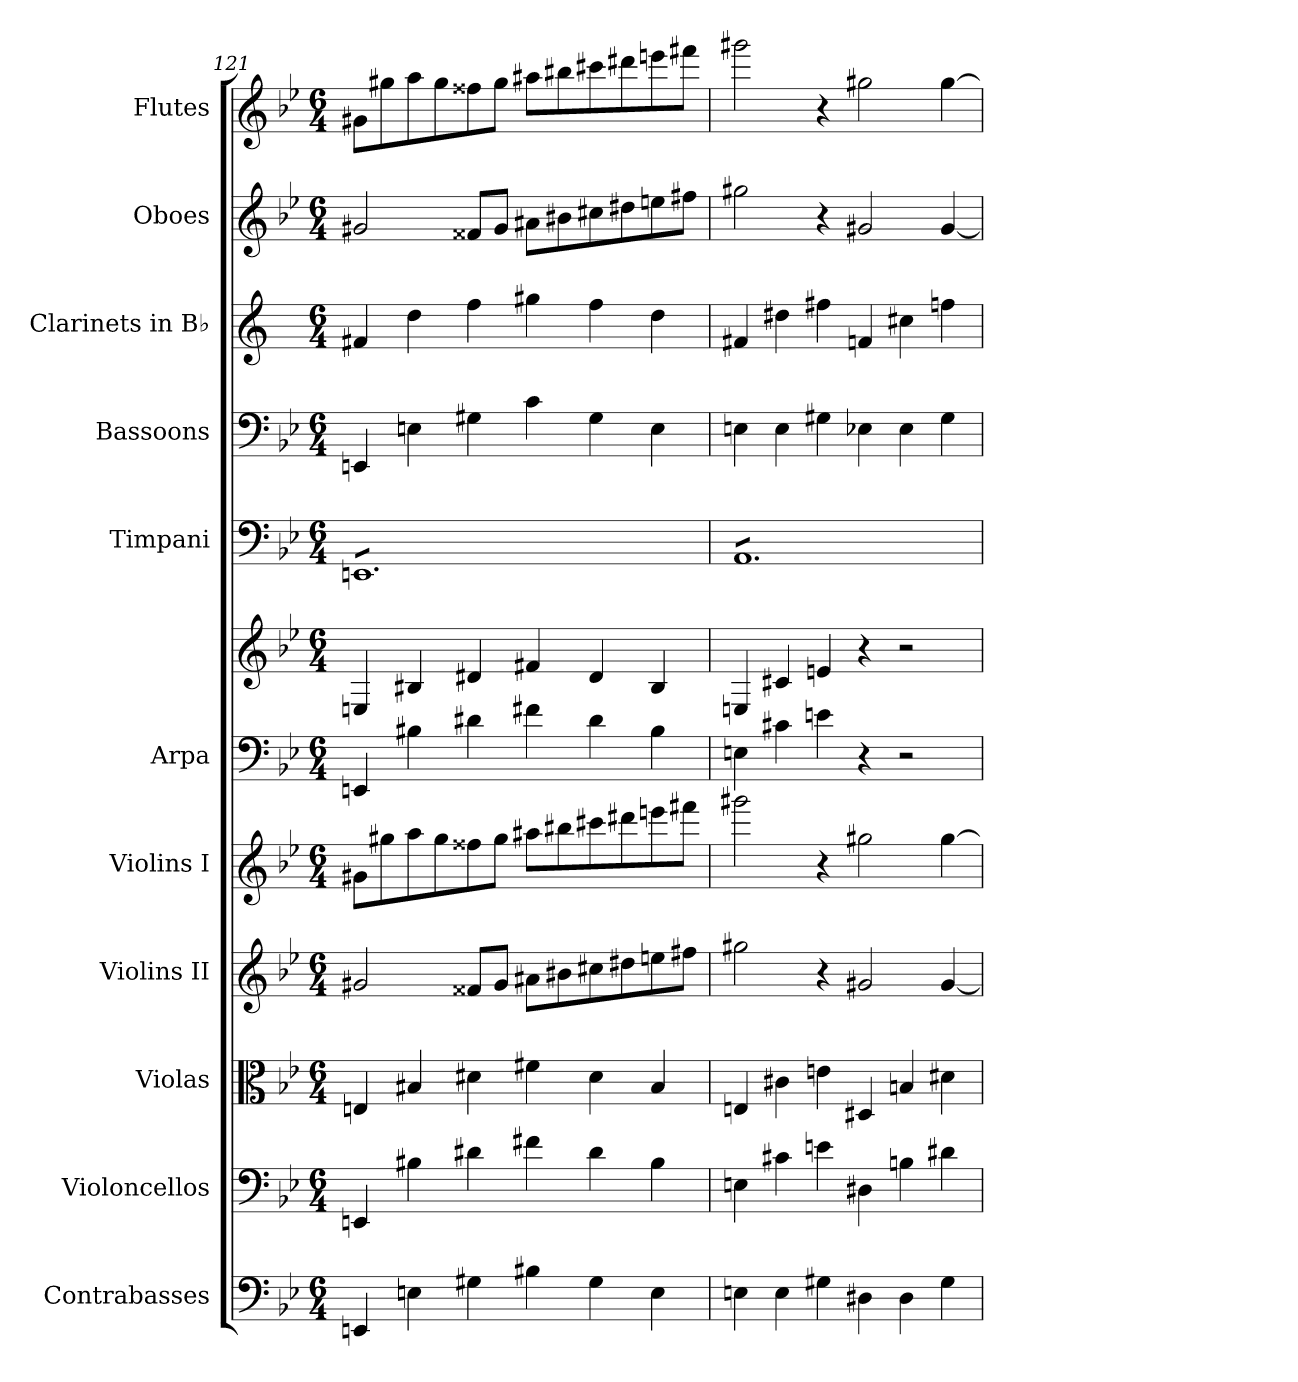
**kern	**kern	**kern	**kern	**kern	**kern	**kern	**kern	**kern	**kern	**kern	**kern
*part11	*part10	*part9	*part8	*part7	*part6	*part6	*part5	*part4	*part3	*part2	*part1
*staff12	*staff11	*staff10	*staff9	*staff8	*staff7	*staff6	*staff5	*staff4	*staff3	*staff2	*staff1
*I"Contrabasses	*I"Violoncellos	*I"Violas	*I"Violins II	*I"Violins I	*I"Arpa	*	*I"Timpani	*I"Bassoons	*I"Clarinets in B♭	*I"Oboes	*I"Flutes
*I'Cb.	*I'Vc.	*I'Vla.	*I'Vln. II	*I'Vln. I	*I'Arp.	*	*I'Timp.	*I'Bsn.	*	*I'Ob.	*I'Fl.
!!LO:PB:g=z
*clefF4	*clefF4	*clefC3	*clefG2	*clefG2	*clefF4	*clefG2	*clefF4	*clefF4	*clefG2	*clefG2	*clefG2
*ITrd7c12	*	*	*	*	*	*	*	*	*ITrd1c2	*	*
*k[b-e-]	*k[b-e-]	*k[b-e-]	*k[b-e-]	*k[b-e-]	*k[b-e-]	*k[b-e-]	*k[b-e-]	*k[b-e-]	*k[b-e-]	*k[b-e-]	*k[b-e-]
*M6/4	*M6/4	*M6/4	*M6/4	*M6/4	*M6/4	*M6/4	*M6/4	*M6/4	*M6/4	*M6/4	*M6/4
=121	=121	=121	=121	=121	=121	=121	=121	=121	=121	=121	=121
*	*	*	*	*	*	*	*tremolo	*	*	*	*
4EEEn/	4EEn/	4En/	2g#X/	8g#X\L	4EEn/	4En/	8EEnL	4EEn/	4en/	2g#X/	8g#X\L
.	.	.	.	8gg#X\	.	.	8EEn	.	.	.	8gg#X\
4EEn\	4B#X\	4B#X/	.	8aa\	4B#X\	4B#X/	8EEn	4En\	4cc\	.	8aa\
.	.	.	.	8gg#\	.	.	8EEn	.	.	.	8gg#\
4GG#X\	4d#X\	4d#X\	8f##X/L	8ff##X\	4d#X\	4d#X/	8EEn	4G#X\	4ee-\	8f##X/L	8ff##X\
.	.	.	8g#/J	8gg#\J	.	.	8EEn	.	.	8g#/J	8gg#\J
4BB#X\	4f#X\	4f#X\	8a#X\L	8aa#X\L	4f#X\	4f#X/	8EEn	4c\	4ff#X\	8a#X\L	8aa#X\L
.	.	.	8b#X\	8bb#X\	.	.	8EEn	.	.	8b#X\	8bb#X\
4GG#\	4d#\	4d#\	8cc#X\	8ccc#X\	4d#\	4d#/	8EEn	4G#\	4ee-\	8cc#X\	8ccc#X\
.	.	.	8dd#X\	8ddd#X\	.	.	8EEn	.	.	8dd#X\	8ddd#X\
4EE\	4B#\	4B#/	8een\	8eeen\	4B#\	4B#/	8EEn	4E\	4cc\	8een\	8eeen\
.	.	.	8ff#X\J	8fff#X\J	.	.	8EEnJ	.	.	8ff#X\J	8fff#X\J
=122	=122	=122	=122	=122	=122	=122	=122	=122	=122	=122	=122
4EEn\	4En\	4En/	2gg#X\	2ggg#X\	4En\	4En/	8AAL	4En\	4en/	2gg#X\	2ggg#X\
.	.	.	.	.	.	.	8AA	.	.	.	.
4EE\	4c#X\	4c#X\	.	.	4c#X\	4c#X/	8AA	4E\	4cc#X\	.	.
.	.	.	.	.	.	.	8AA	.	.	.	.
4GG#X\	4en\	4en\	4r	4r	4en\	4en/	8AA	4G#X\	4een\	4r	4r
.	.	.	.	.	.	.	8AA	.	.	.	.
4DD#X\	4D#X\	4D#X/	2g#X/	2gg#X\	4r	4r	8AA	4E-X\	4e-X/	2g#X/	2gg#X\
.	.	.	.	.	.	.	8AA	.	.	.	.
4DD#\	4Bn\	4Bn/	.	.	2r	2r	8AA	4E-\	4bn\	.	.
.	.	.	.	.	.	.	8AA	.	.	.	.
4GG#\	4d#X\	4d#X\	[4g#/	[4gg#\	.	.	8AA	4G#\	4ee-X\	[4g#/	[4gg#\
.	.	.	.	.	.	.	8AAJ	.	.	.	.
*	*	*	*	*	*	*	*Xtremolo	*	*	*	*
=	=	=	=	=	=	=	=	=	=	=	=
*-	*-	*-	*-	*-	*-	*-	*-	*-	*-	*-	*-
